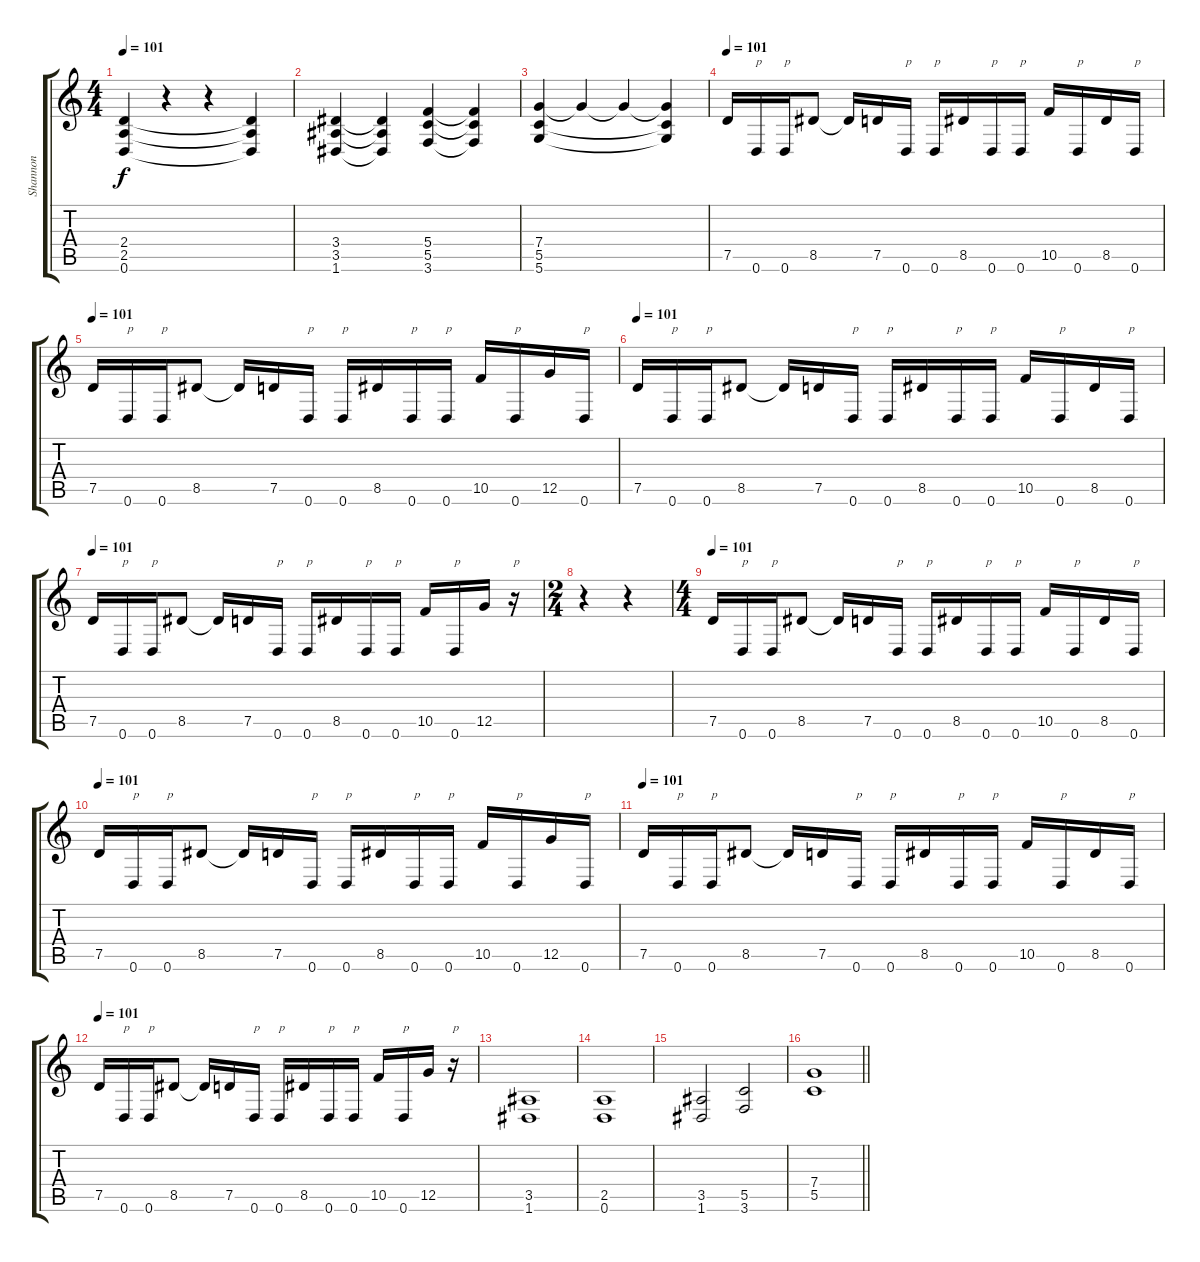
\track ("Shannon" "Shannon") {instrument overdrivenguitar}
\staff {score tabs}
\tuning (D4 A3 F3 C3 G2 D2) {hide}
\ts (4 4)
\tempo 101
\clef g2
\ks c
(2.4 2.5 0.6).4{dy f} r.4 r.4 (2.4{t} 2.5{t} 0.6{t}).4 |
(3.4 3.5 1.6).4 (3.4{t} 3.5{t} 1.6{t}).4 (5.4 5.5 3.6).4 (5.4{t} 5.5{t} 3.6{t}).4 |
(7.4 5.5 5.6).4 7.4{t}.4 7.4{t}.4 (7.4{t} 5.5{t} 5.6{t}).4 |
\tempo 101
7.5.16 0.6.16{txt "p"} 0.6.16{txt "p"} 8.5.8 8.5{t}.16 7.5.16 0.6.16{txt "p"} 0.6.16{txt "p"} 8.5.16 0.6.16{txt "p"} 0.6.16{txt "p"} 10.5.16 0.6.16{txt "p"} 8.5.16 0.6.16{txt "p"} |
\tempo 101
7.5.16 0.6.16{txt "p"} 0.6.16{txt "p"} 8.5.8 8.5{t}.16 7.5.16 0.6.16{txt "p"} 0.6.16{txt "p"} 8.5.16 0.6.16{txt "p"} 0.6.16{txt "p"} 10.5.16 0.6.16{txt "p"} 12.5.16 0.6.16{txt "p"} |
\tempo 101
7.5.16 0.6.16{txt "p"} 0.6.16{txt "p"} 8.5.8 8.5{t}.16 7.5.16 0.6.16{txt "p"} 0.6.16{txt "p"} 8.5.16 0.6.16{txt "p"} 0.6.16{txt "p"} 10.5.16 0.6.16{txt "p"} 8.5.16 0.6.16{txt "p"} |
\tempo 101
7.5.16 0.6.16{txt "p"} 0.6.16{txt "p"} 8.5.8 8.5{t}.16 7.5.16 0.6.16{txt "p"} 0.6.16{txt "p"} 8.5.16 0.6.16{txt "p"} 0.6.16{txt "p"} 10.5.16 0.6.16{txt "p"} 12.5.16 r.16{txt "p"} |
\ts (2 4)
r.4 r.4 |
\ts (4 4)
\tempo 101
7.5.16 0.6.16{txt "p"} 0.6.16{txt "p"} 8.5.8 8.5{t}.16 7.5.16 0.6.16{txt "p"} 0.6.16{txt "p"} 8.5.16 0.6.16{txt "p"} 0.6.16{txt "p"} 10.5.16 0.6.16{txt "p"} 8.5.16 0.6.16{txt "p"} |
\tempo 101
7.5.16 0.6.16{txt "p"} 0.6.16{txt "p"} 8.5.8 8.5{t}.16 7.5.16 0.6.16{txt "p"} 0.6.16{txt "p"} 8.5.16 0.6.16{txt "p"} 0.6.16{txt "p"} 10.5.16 0.6.16{txt "p"} 12.5.16 0.6.16{txt "p"} |
\tempo 101
7.5.16 0.6.16{txt "p"} 0.6.16{txt "p"} 8.5.8 8.5{t}.16 7.5.16 0.6.16{txt "p"} 0.6.16{txt "p"} 8.5.16 0.6.16{txt "p"} 0.6.16{txt "p"} 10.5.16 0.6.16{txt "p"} 8.5.16 0.6.16{txt "p"} |
\tempo 101
7.5.16 0.6.16{txt "p"} 0.6.16{txt "p"} 8.5.8 8.5{t}.16 7.5.16 0.6.16{txt "p"} 0.6.16{txt "p"} 8.5.16 0.6.16{txt "p"} 0.6.16{txt "p"} 10.5.16 0.6.16{txt "p"} 12.5.16 r.16{txt "p"} |
(3.5 1.6).1 |
(2.5 0.6).1 |
(3.5 1.6).2 (5.5 3.6).2 |
\barLineRight lightlight
(7.4 5.5).1
